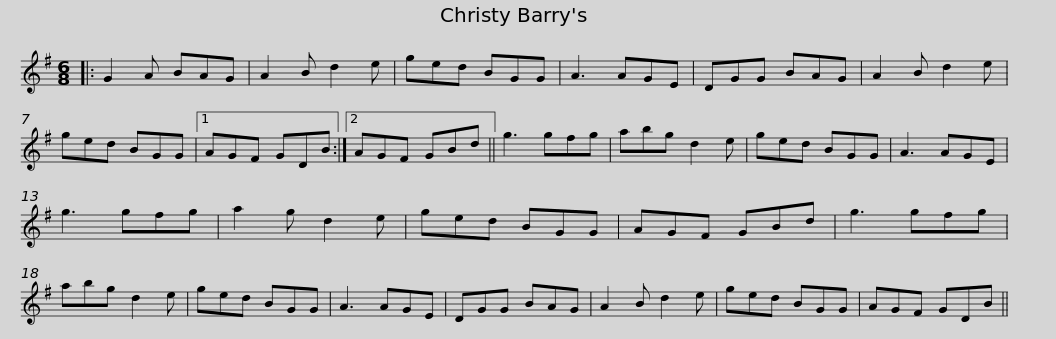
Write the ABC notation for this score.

X:1
L:1/8
M:6/8
I:linebreak $
K:G
V:1 treble
V:1
|: G2 A BAG | A2 B d2 e | ged BGG | A3 AGE | DGG BAG | %5
 A2 B d2 e | ged BGG |1 AGF GDB :|2$ AGF GBd || g3 gfg | %10
 abg d2 e | ged BGG | A3 AGE | g3 gfg | a2 g d2 e | %15
 ged BGG |$ AGF GBd | g3 gfg | abg d2 e | ged BGG | %20
 A3 AGE | DGG BAG | A2 B d2 e | ged BGG |$ AGF GDB || %25
